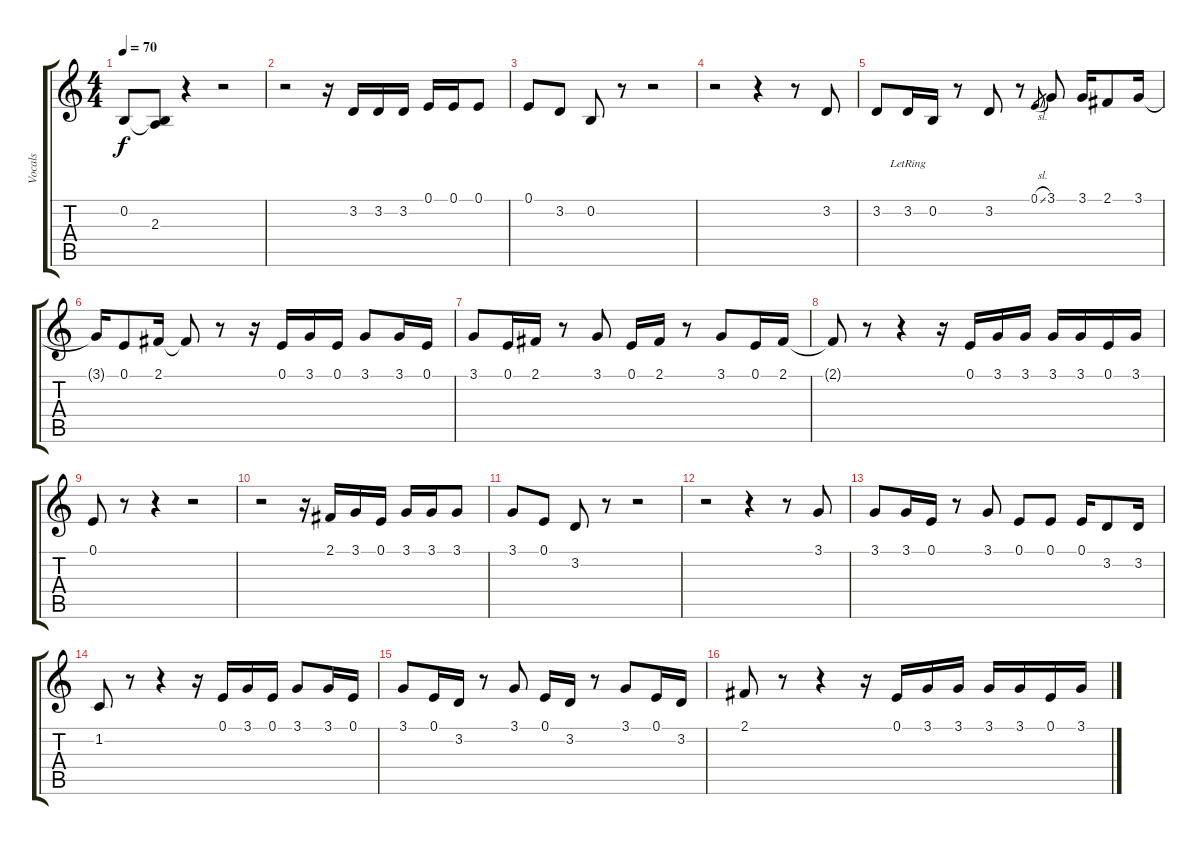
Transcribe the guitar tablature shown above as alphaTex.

\track ("Vocals" "Vocals") {instrument lead1square}
\staff {score tabs}
\tuning (E4 B3 G3 D3 A2 E2) {hide}
\ts (4 4)
\tempo 70
\clef g2
\ks c
0.2.8{dy f} (0.2{t} 2.3).8 r.4 r.2 |
r.2 r.16 3.2.16 3.2.16 3.2.16 0.1.16 0.1.16 0.1.8 |
0.1.8 3.2.8 0.2.8 r.8 r.2 |
r.2 r.4 r.8 3.2.8 |
3.2.8 3.2{lr}.16 0.2.16 r.8 3.2.8 r.8 0.1{sl}.8{gr} 3.1.8 3.1.16 2.1.8 3.1.16 |
3.1{t}.16 0.1.8 2.1.16 2.1{t}.8 r.8 r.16 0.1.16 3.1.16 0.1.16 3.1.8 3.1.16 0.1.16 |
3.1.8 0.1.16 2.1.16 r.8 3.1.8 0.1.16 2.1.16 r.8 3.1.8 0.1.16 2.1.16 |
2.1{t}.8 r.8 r.4 r.16 0.1.16 3.1.16 3.1.16 3.1.16 3.1.16 0.1.16 3.1.16 |
0.1.8 r.8 r.4 r.2 |
r.2 r.16 2.1.16 3.1.16 0.1.16 3.1.16 3.1.16 3.1.8 |
3.1.8 0.1.8 3.2.8 r.8 r.2 |
r.2 r.4 r.8 3.1.8 |
3.1.8 3.1.16 0.1.16 r.8 3.1.8 0.1.8 0.1.8 0.1.16 3.2.8 3.2.16 |
1.2.8 r.8 r.4 r.16 0.1.16 3.1.16 0.1.16 3.1.8 3.1.16 0.1.16 |
3.1.8 0.1.16 3.2.16 r.8 3.1.8 0.1.16 3.2.16 r.8 3.1.8 0.1.16 3.2.16 |
2.1.8 r.8 r.4 r.16 0.1.16 3.1.16 3.1.16 3.1.16 3.1.16 0.1.16 3.1.16
